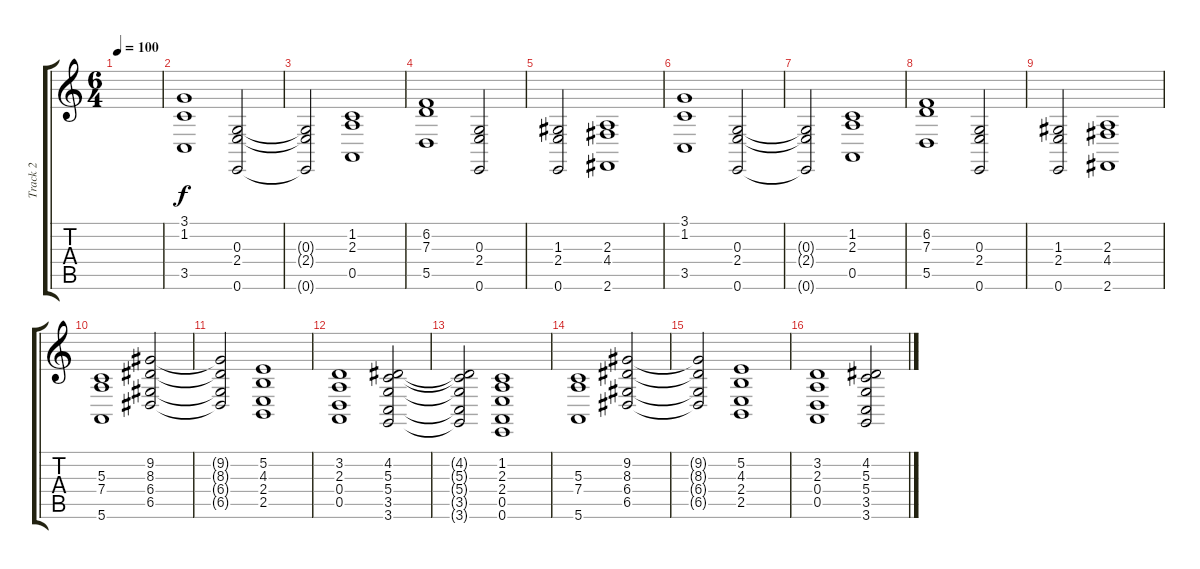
\track ("Track 2" "Track 2") {instrument electricgrandpiano}
\staff {score tabs}
\tuning (E4 B3 G3 D3 A2 E2) {hide}
\ts (6 4)
\tempo 100
\clef g2
\ks c
|
(3.1 1.2 3.5).1 (0.3 2.4 0.6).2 |
(0.3{t} 2.4{t} 0.6{t}).2 (1.2 2.3 0.5).1 |
(6.2 7.3 5.5).1 (0.3 2.4 0.6).2 |
(1.3 2.4 0.6).2 (2.3 4.4 2.6).1 |
(3.1 1.2 3.5).1 (0.3 2.4 0.6).2 |
(0.3{t} 2.4{t} 0.6{t}).2 (1.2 2.3 0.5).1 |
(6.2 7.3 5.5).1 (0.3 2.4 0.6).2 |
(1.3 2.4 0.6).2 (2.3 4.4 2.6).1 |
(5.3 7.4 5.6).1 (9.2 8.3 6.4 6.5).2 |
(9.2{t} 8.3{t} 6.4{t} 6.5{t}).2 (5.2 4.3 2.4 2.5).1 |
(3.2 2.3 0.4 0.5).1 (4.2 5.3 5.4 3.5 3.6).2 |
(4.2{t} 5.3{t} 5.4{t} 3.5{t} 3.6{t}).2 (1.2 2.3 2.4 0.5 0.6).1 |
(5.3 7.4 5.6).1 (9.2 8.3 6.4 6.5).2 |
(9.2{t} 8.3{t} 6.4{t} 6.5{t}).2 (5.2 4.3 2.4 2.5).1 |
(3.2 2.3 0.4 0.5).1 (4.2 5.3 5.4 3.5 3.6).2
